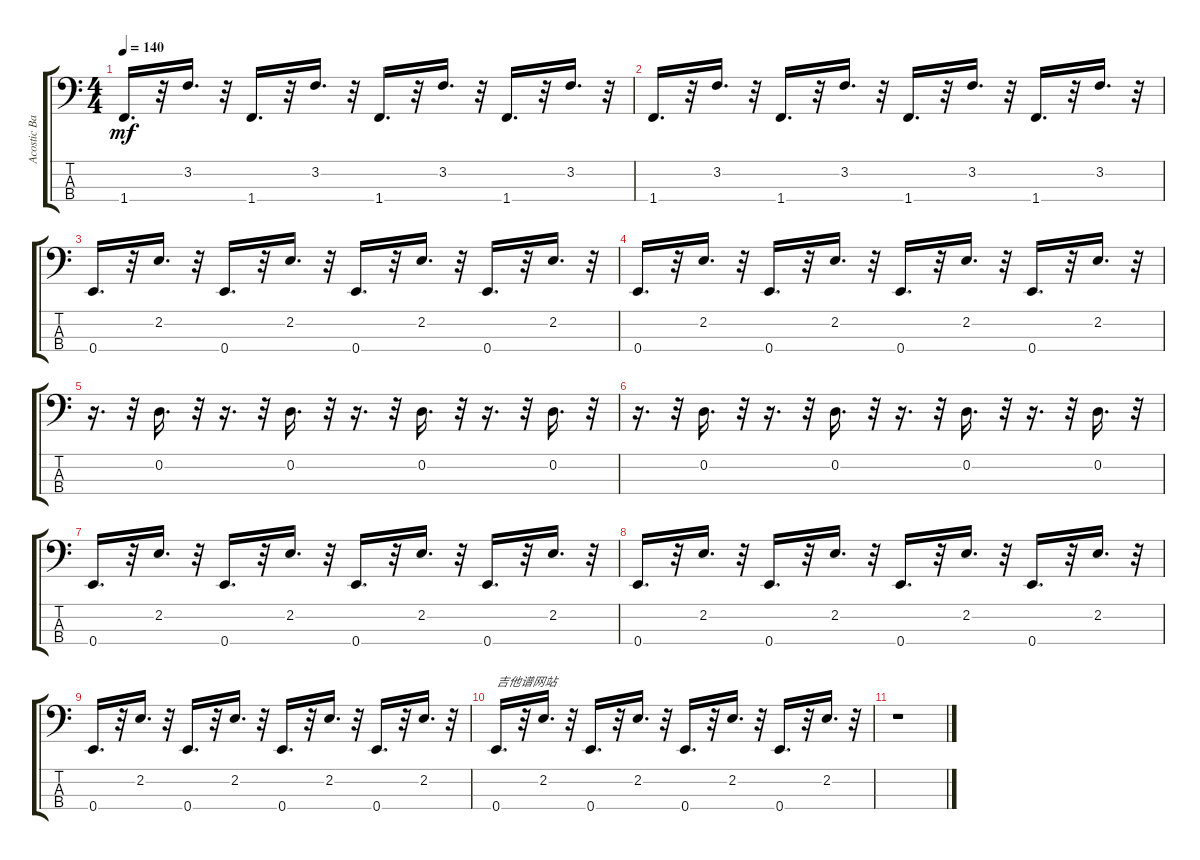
\track ("Acostic Bass 2                      " "Acostic Ba") {instrument acousticbass}
\staff {score tabs}
\tuning (G2 D2 A1 E1) {hide}
\ts (4 4)
\tempo 140
\clef f4
\ks c
1.4.16{d dy mf} r.32 3.2.16{d} r.32 1.4.16{d} r.32 3.2.16{d} r.32 1.4.16{d} r.32 3.2.16{d} r.32 1.4.16{d} r.32 3.2.16{d} r.32 |
1.4.16{d} r.32 3.2.16{d} r.32 1.4.16{d} r.32 3.2.16{d} r.32 1.4.16{d} r.32 3.2.16{d} r.32 1.4.16{d} r.32 3.2.16{d} r.32 |
0.4.16{d} r.32 2.2.16{d} r.32 0.4.16{d} r.32 2.2.16{d} r.32 0.4.16{d} r.32 2.2.16{d} r.32 0.4.16{d} r.32 2.2.16{d} r.32 |
0.4.16{d} r.32 2.2.16{d} r.32 0.4.16{d} r.32 2.2.16{d} r.32 0.4.16{d} r.32 2.2.16{d} r.32 0.4.16{d} r.32 2.2.16{d} r.32 |
r.16{d} r.32 0.2.16{d} r.32 r.16{d} r.32 0.2.16{d} r.32 r.16{d} r.32 0.2.16{d} r.32 r.16{d} r.32 0.2.16{d} r.32 |
r.16{d} r.32 0.2.16{d} r.32 r.16{d} r.32 0.2.16{d} r.32 r.16{d} r.32 0.2.16{d} r.32 r.16{d} r.32 0.2.16{d} r.32 |
0.4.16{d} r.32 2.2.16{d} r.32 0.4.16{d} r.32 2.2.16{d} r.32 0.4.16{d} r.32 2.2.16{d} r.32 0.4.16{d} r.32 2.2.16{d} r.32 |
0.4.16{d} r.32 2.2.16{d} r.32 0.4.16{d} r.32 2.2.16{d} r.32 0.4.16{d} r.32 2.2.16{d} r.32 0.4.16{d} r.32 2.2.16{d} r.32 |
0.4.16{d} r.32 2.2.16{d} r.32 0.4.16{d} r.32 2.2.16{d} r.32 0.4.16{d} r.32 2.2.16{d} r.32 0.4.16{d} r.32 2.2.16{d} r.32 |
0.4.16{d txt "吉他谱网站"} r.32 2.2.16{d} r.32 0.4.16{d} r.32 2.2.16{d} r.32 0.4.16{d} r.32 2.2.16{d} r.32 0.4.16{d} r.32 2.2.16{d} r.32 |
r.1
